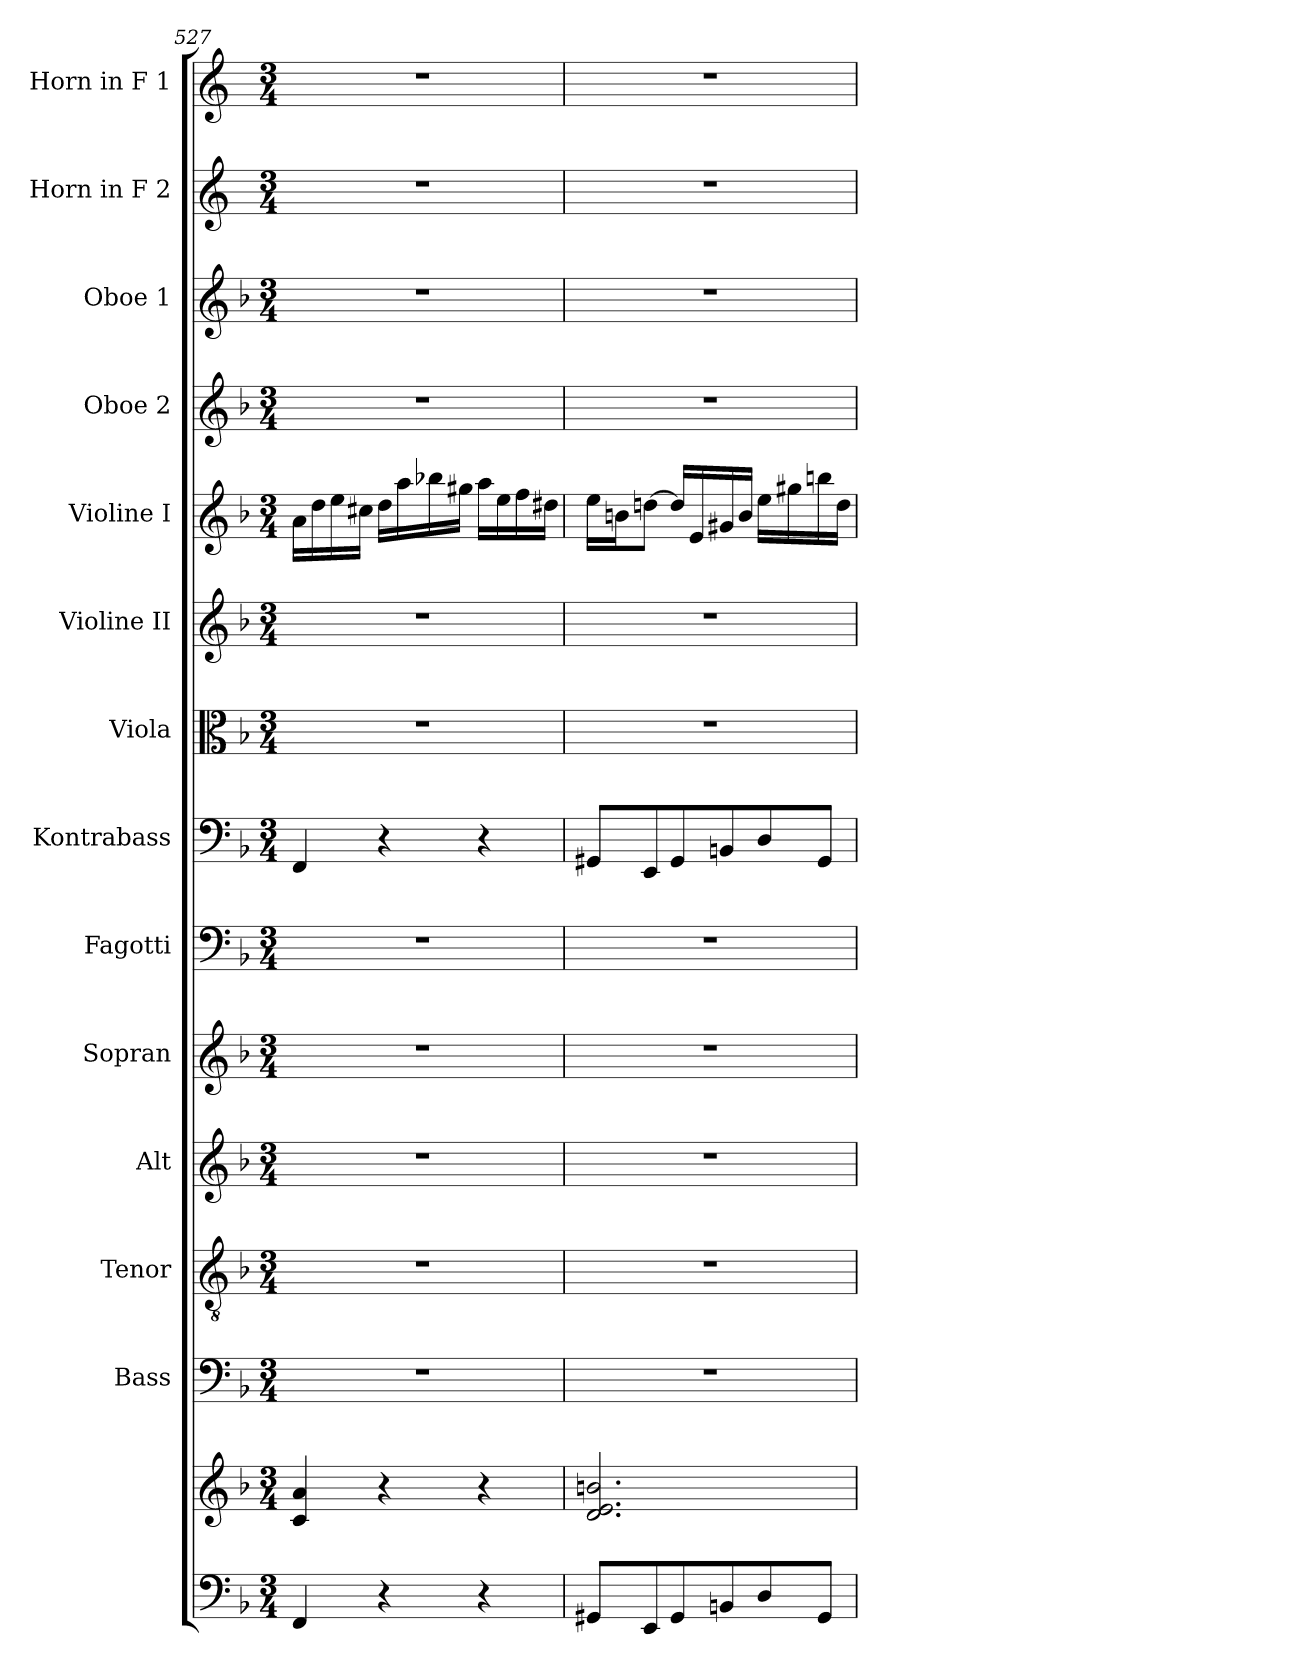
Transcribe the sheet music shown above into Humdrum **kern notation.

**kern	**kern	**kern	**kern	**kern	**kern	**kern	**kern	**kern	**kern	**kern	**kern	**kern	**kern	**kern
*part14	*part14	*part13	*part12	*part11	*part10	*part9	*part8	*part7	*part6	*part5	*part4	*part3	*part2	*part1
*staff15	*staff14	*staff13	*staff12	*staff11	*staff10	*staff9	*staff8	*staff7	*staff6	*staff5	*staff4	*staff3	*staff2	*staff1
*	*	*I"Bass	*I"Tenor	*I"Alt	*I"Sopran	*I"Fagotti	*I"Kontrabass	*I"Viola	*I"Violine II	*I"Violine I	*I"Oboe 2	*I"Oboe 1	*I"Horn in F 2	*I"Horn in F 1
*	*	*I'B.	*I'T.	*I'A.	*I'S.	*I'Fg.	*I'Kb.	*I'Vla.	*I'Vl. II	*I'Vl. I	*I'Ob. 2	*I'Ob. 1	*	*
*clefF4	*clefG2	*clefF4	*clefGv2	*clefG2	*clefG2	*clefF4	*clefF4	*clefC3	*clefG2	*clefG2	*clefG2	*clefG2	*clefG2	*clefG2
*	*	*	*	*	*	*	*ITrd7c12	*	*	*	*	*	*ITrd4c7	*ITrd4c7
*k[b-]	*k[b-]	*k[b-]	*k[b-]	*k[b-]	*k[b-]	*k[b-]	*k[b-]	*k[b-]	*k[b-]	*k[b-]	*k[b-]	*k[b-]	*k[b-]	*k[b-]
*F:	*F:	*F:	*F:	*F:	*F:	*F:	*F:	*F:	*F:	*F:	*F:	*F:	*F:	*F:
*M3/4	*M3/4	*M3/4	*M3/4	*M3/4	*M3/4	*M3/4	*M3/4	*M3/4	*M3/4	*M3/4	*M3/4	*M3/4	*M3/4	*M3/4
=527	=527	=527	=527	=527	=527	=527	=527	=527	=527	=527	=527	=527	=527	=527
4FF/	4c/ 4a/	2.r	2.r	2.r	2.r	2.r	4FFF/	2.r	2.r	16a\LL	2.r	2.r	2.r	2.r
.	.	.	.	.	.	.	.	.	.	16dd\	.	.	.	.
.	.	.	.	.	.	.	.	.	.	16ee\	.	.	.	.
.	.	.	.	.	.	.	.	.	.	16cc#X\JJ	.	.	.	.
4r	4r	.	.	.	.	.	4r	.	.	16dd\LL	.	.	.	.
.	.	.	.	.	.	.	.	.	.	16aa\	.	.	.	.
.	.	.	.	.	.	.	.	.	.	16bb-X\	.	.	.	.
.	.	.	.	.	.	.	.	.	.	16gg#X\JJ	.	.	.	.
4r	4r	.	.	.	.	.	4r	.	.	16aa\LL	.	.	.	.
.	.	.	.	.	.	.	.	.	.	16ee\	.	.	.	.
.	.	.	.	.	.	.	.	.	.	16ff\	.	.	.	.
.	.	.	.	.	.	.	.	.	.	16dd#X\JJ	.	.	.	.
=528	=528	=528	=528	=528	=528	=528	=528	=528	=528	=528	=528	=528	=528	=528
8GG#X/L	2.d/ 2.e/ 2.bn/	2.r	2.r	2.r	2.r	2.r	8GGG#X/L	2.r	2.r	16ee\LL	2.r	2.r	2.r	2.r
.	.	.	.	.	.	.	.	.	.	16bn\J	.	.	.	.
8EE/	.	.	.	.	.	.	8EEE/	.	.	[8ddn\J	.	.	.	.
8GG#/	.	.	.	.	.	.	8GGG#/	.	.	16dd/LL]	.	.	.	.
.	.	.	.	.	.	.	.	.	.	16e/	.	.	.	.
8BBn/	.	.	.	.	.	.	8BBBn/	.	.	16g#X/	.	.	.	.
.	.	.	.	.	.	.	.	.	.	16b/JJ	.	.	.	.
8D/	.	.	.	.	.	.	8DD/	.	.	16ee\LL	.	.	.	.
.	.	.	.	.	.	.	.	.	.	16gg#X\	.	.	.	.
8GG#/J	.	.	.	.	.	.	8GGG#/J	.	.	16bbn\	.	.	.	.
.	.	.	.	.	.	.	.	.	.	16dd\JJ	.	.	.	.
=	=	=	=	=	=	=	=	=	=	=	=	=	=	=
*-	*-	*-	*-	*-	*-	*-	*-	*-	*-	*-	*-	*-	*-	*-
